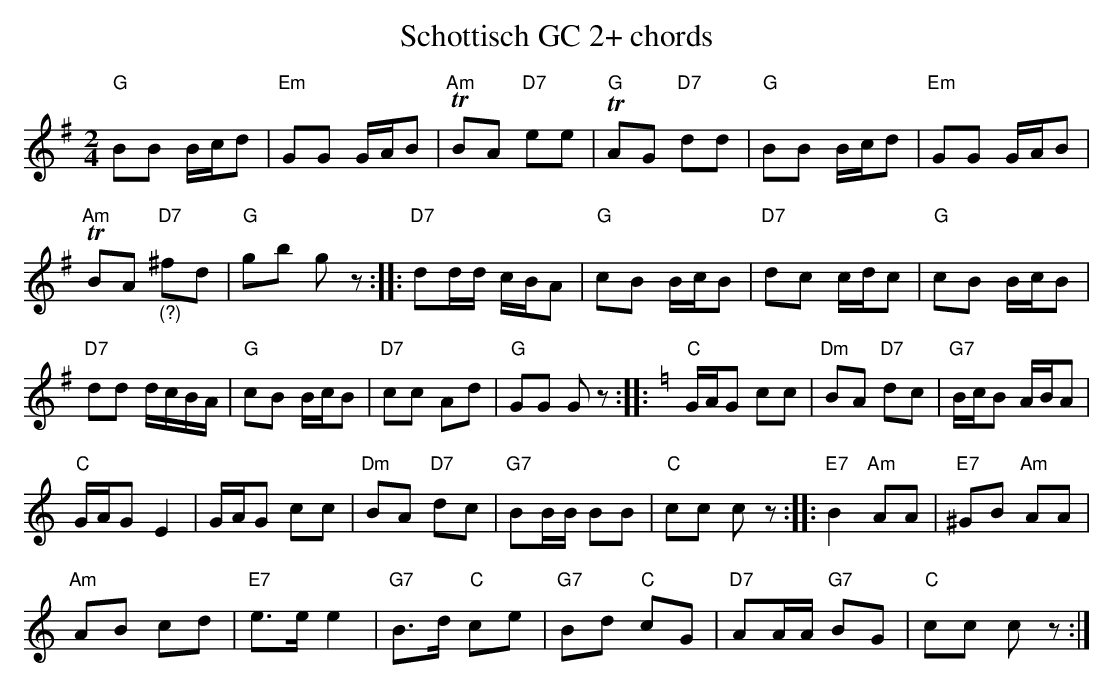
X:1
T:Schottisch GC 2+ chords
M:2/4
L:1/16
K:Gmaj%%MIDI gchordon
"G"B2B2 Bcd2 | "Em"G2G2 GAB2 | "Am"TB2A2 "D7"e2e2 | "G"TA2G2 "D7"d2d2 | "G"B2B2 Bcd2 | "Em"G2G2 GAB2 |
"Am"TB2A2 "D7""_(?)"^f2d2 | "G"g2b2 g2z2 :: "D7"d2dd cBA2 | "G"c2B2 BcB2 | "D7"d2c2 cdc2 | "G"c2B2 BcB2 |
"D7"d2d2 dcBA | "G"c2B2 BcB2 | "D7"c2c2 A2d2 | "G"G2G2 G2z2 :: [K:Cmaj] "C"GAG2 c2c2 | "Dm"B2A2 "D7"d2c2 | "G7"BcB2 ABA2 |
"C"GAG2E4 | GAG2 c2c2 | "Dm"B2A2 "D7"d2c2 | "G7"B2BB B2B2 | "C"c2c2 c2z2 :: "E7"B4"Am"A2A2 | "E7"^G2B2 "Am"A2A2 |
"Am"A2B2 c2d2 | "E7"e3ee4 | "G7"B3d "C"c2e2 | "G7"B2d2 "C"c2G2 | "D7"A2AA "G7"B2G2 | "C"c2c2 c2z2 :|
